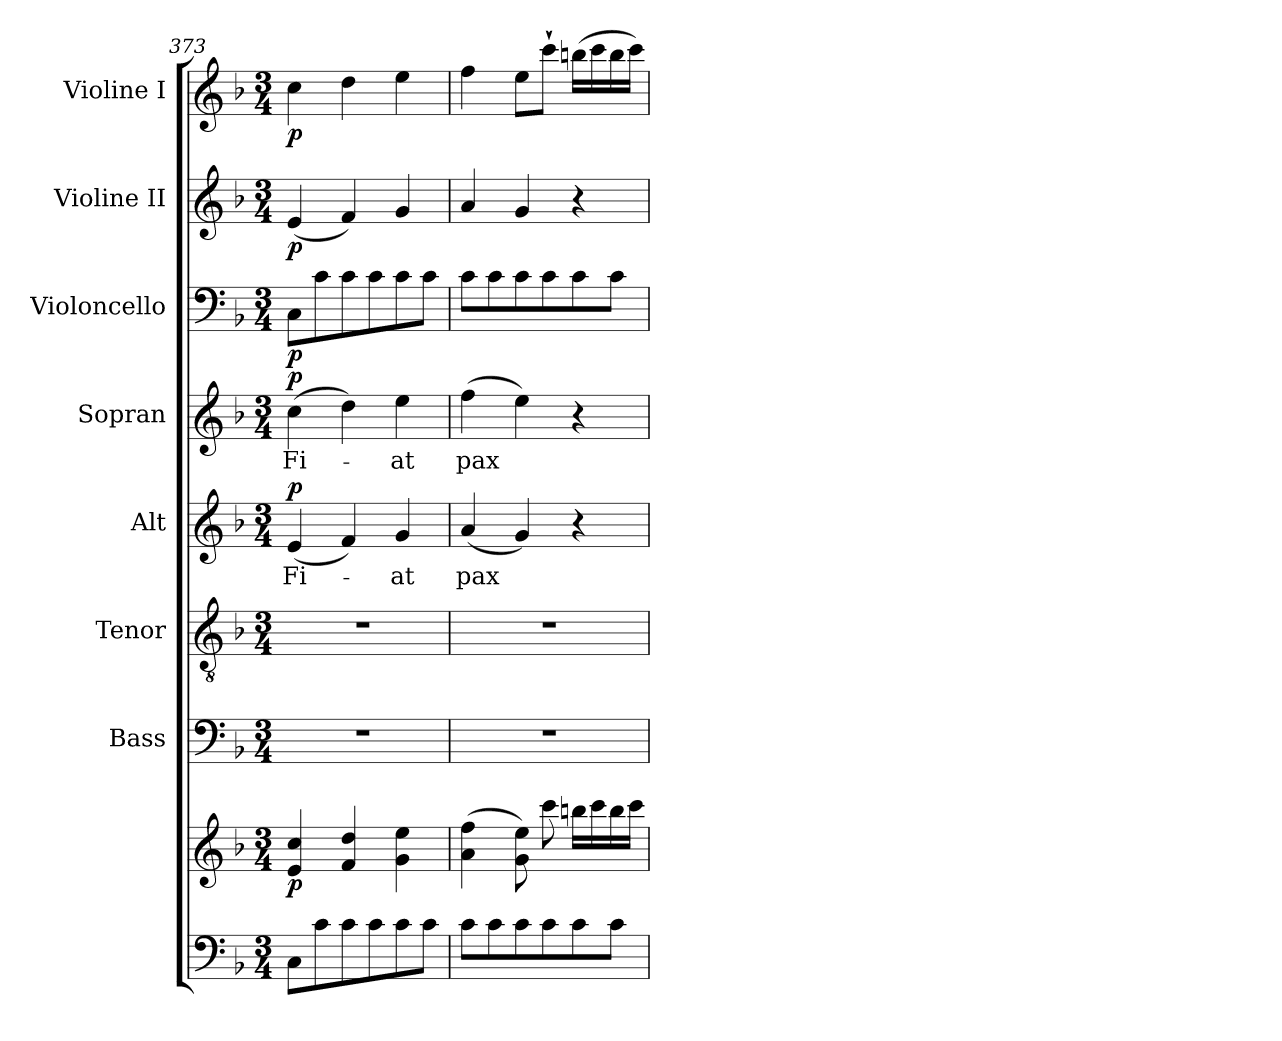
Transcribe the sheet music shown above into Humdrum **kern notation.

**kern	**kern	**dynam	**kern	**kern	**kern	**text	**dynam	**kern	**text	**dynam	**kern	**dynam	**kern	**dynam	**kern	**dynam
*part8	*part8	*part8	*part7	*part6	*part5	*part5	*part5	*part4	*part4	*part4	*part3	*part3	*part2	*part2	*part1	*part1
*staff9	*staff8	*staff8/9	*staff7	*staff6	*staff5	*staff5	*staff5	*staff4	*staff4	*staff4	*staff3	*staff3	*staff2	*staff2	*staff1	*staff1
*	*	*	*I"Bass	*I"Tenor	*I"Alt	*	*	*I"Sopran	*	*	*I"Violoncello	*	*I"Violine II	*	*I"Violine I	*
*	*	*	*I'B.	*I'T.	*I'A.	*	*	*I'S.	*	*	*I'Vc.	*	*I'Vl. II	*	*I'Vl. I	*
!!LO:PB:g=z
*clefF4	*clefG2	*	*clefF4	*clefGv2	*clefG2	*	*	*clefG2	*	*	*clefF4	*	*clefG2	*	*clefG2	*
*	*	*	*	*	*	*	*	*	*	*	*ITrd7c12	*	*	*	*	*
*k[b-]	*k[b-]	*	*k[b-]	*k[b-]	*k[b-]	*	*	*k[b-]	*	*	*k[b-]	*	*k[b-]	*	*k[b-]	*
*F:	*F:	*	*F:	*F:	*F:	*	*	*F:	*	*	*F:	*	*F:	*	*F:	*
*M3/4	*M3/4	*	*M3/4	*M3/4	*M3/4	*	*	*M3/4	*	*	*M3/4	*	*M3/4	*	*M3/4	*
=373	=373	=373	=373	=373	=373	=373	=373	=373	=373	=373	=373	=373	=373	=373	=373	=373
!	!	!LO:DY:b	!	!	!	!LO:LY:b	!LO:DY:a	!	!LO:LY:b	!LO:DY:a	!	!LO:DY:b	!	!LO:DY:b	!	!LO:DY:b
8C\L	4e/ 4cc/	p	2.r	2.r	(<4e/	Fi-	p	(>4cc\	Fi-	p	8CC\L	p	(<4e/	p	4cc\	p
8c\	.	.	.	.	.	.	.	.	.	.	8C\	.	.	.	.	.
8c\	4f/ 4dd/	.	.	.	4f/)	.	.	4dd\)	.	.	8C\	.	4f/)	.	4dd\	.
8c\	.	.	.	.	.	.	.	.	.	.	8C\	.	.	.	.	.
!	!	!	!	!	!	!LO:LY:b	!	!	!LO:LY:b	!	!	!	!	!	!	!
8c\	4g\ 4ee\	.	.	.	4g/	-at	.	4ee\	-at	.	8C\	.	4g/	.	4ee\	.
8c\J	.	.	.	.	.	.	.	.	.	.	8C\J	.	.	.	.	.
=374	=374	=374	=374	=374	=374	=374	=374	=374	=374	=374	=374	=374	=374	=374	=374	=374
!	!	!	!	!	!	!LO:LY:b	!	!	!LO:LY:b	!	!	!	!	!	!	!
8c\L	(>4a\ 4ff\	.	2.r	2.r	(<4a/	pax	.	(>4ff\	pax	.	8C\L	.	4a/	.	4ff\	.
8c\	.	.	.	.	.	.	.	.	.	.	8C\	.	.	.	.	.
8c\	8g\ 8ee\)	.	.	.	4g/)	.	.	4ee\)	.	.	8C\	.	4g/	.	8ee\L	.
8c\	8ccc\	.	.	.	.	.	.	.	.	.	8C\	.	.	.	8ccc`>\J	.
8c\	16bbn\LL	.	.	.	4r	.	.	4r	.	.	8C\	.	4r	.	(>16bbn\LL	.
.	16ccc\	.	.	.	.	.	.	.	.	.	.	.	.	.	16ccc\	.
8c\J	16bb\	.	.	.	.	.	.	.	.	.	8C\J	.	.	.	16bb\	.
.	16ccc\JJ	.	.	.	.	.	.	.	.	.	.	.	.	.	16ccc\JJ)	.
=	=	=	=	=	=	=	=	=	=	=	=	=	=	=	=	=
*-	*-	*-	*-	*-	*-	*-	*-	*-	*-	*-	*-	*-	*-	*-	*-	*-
